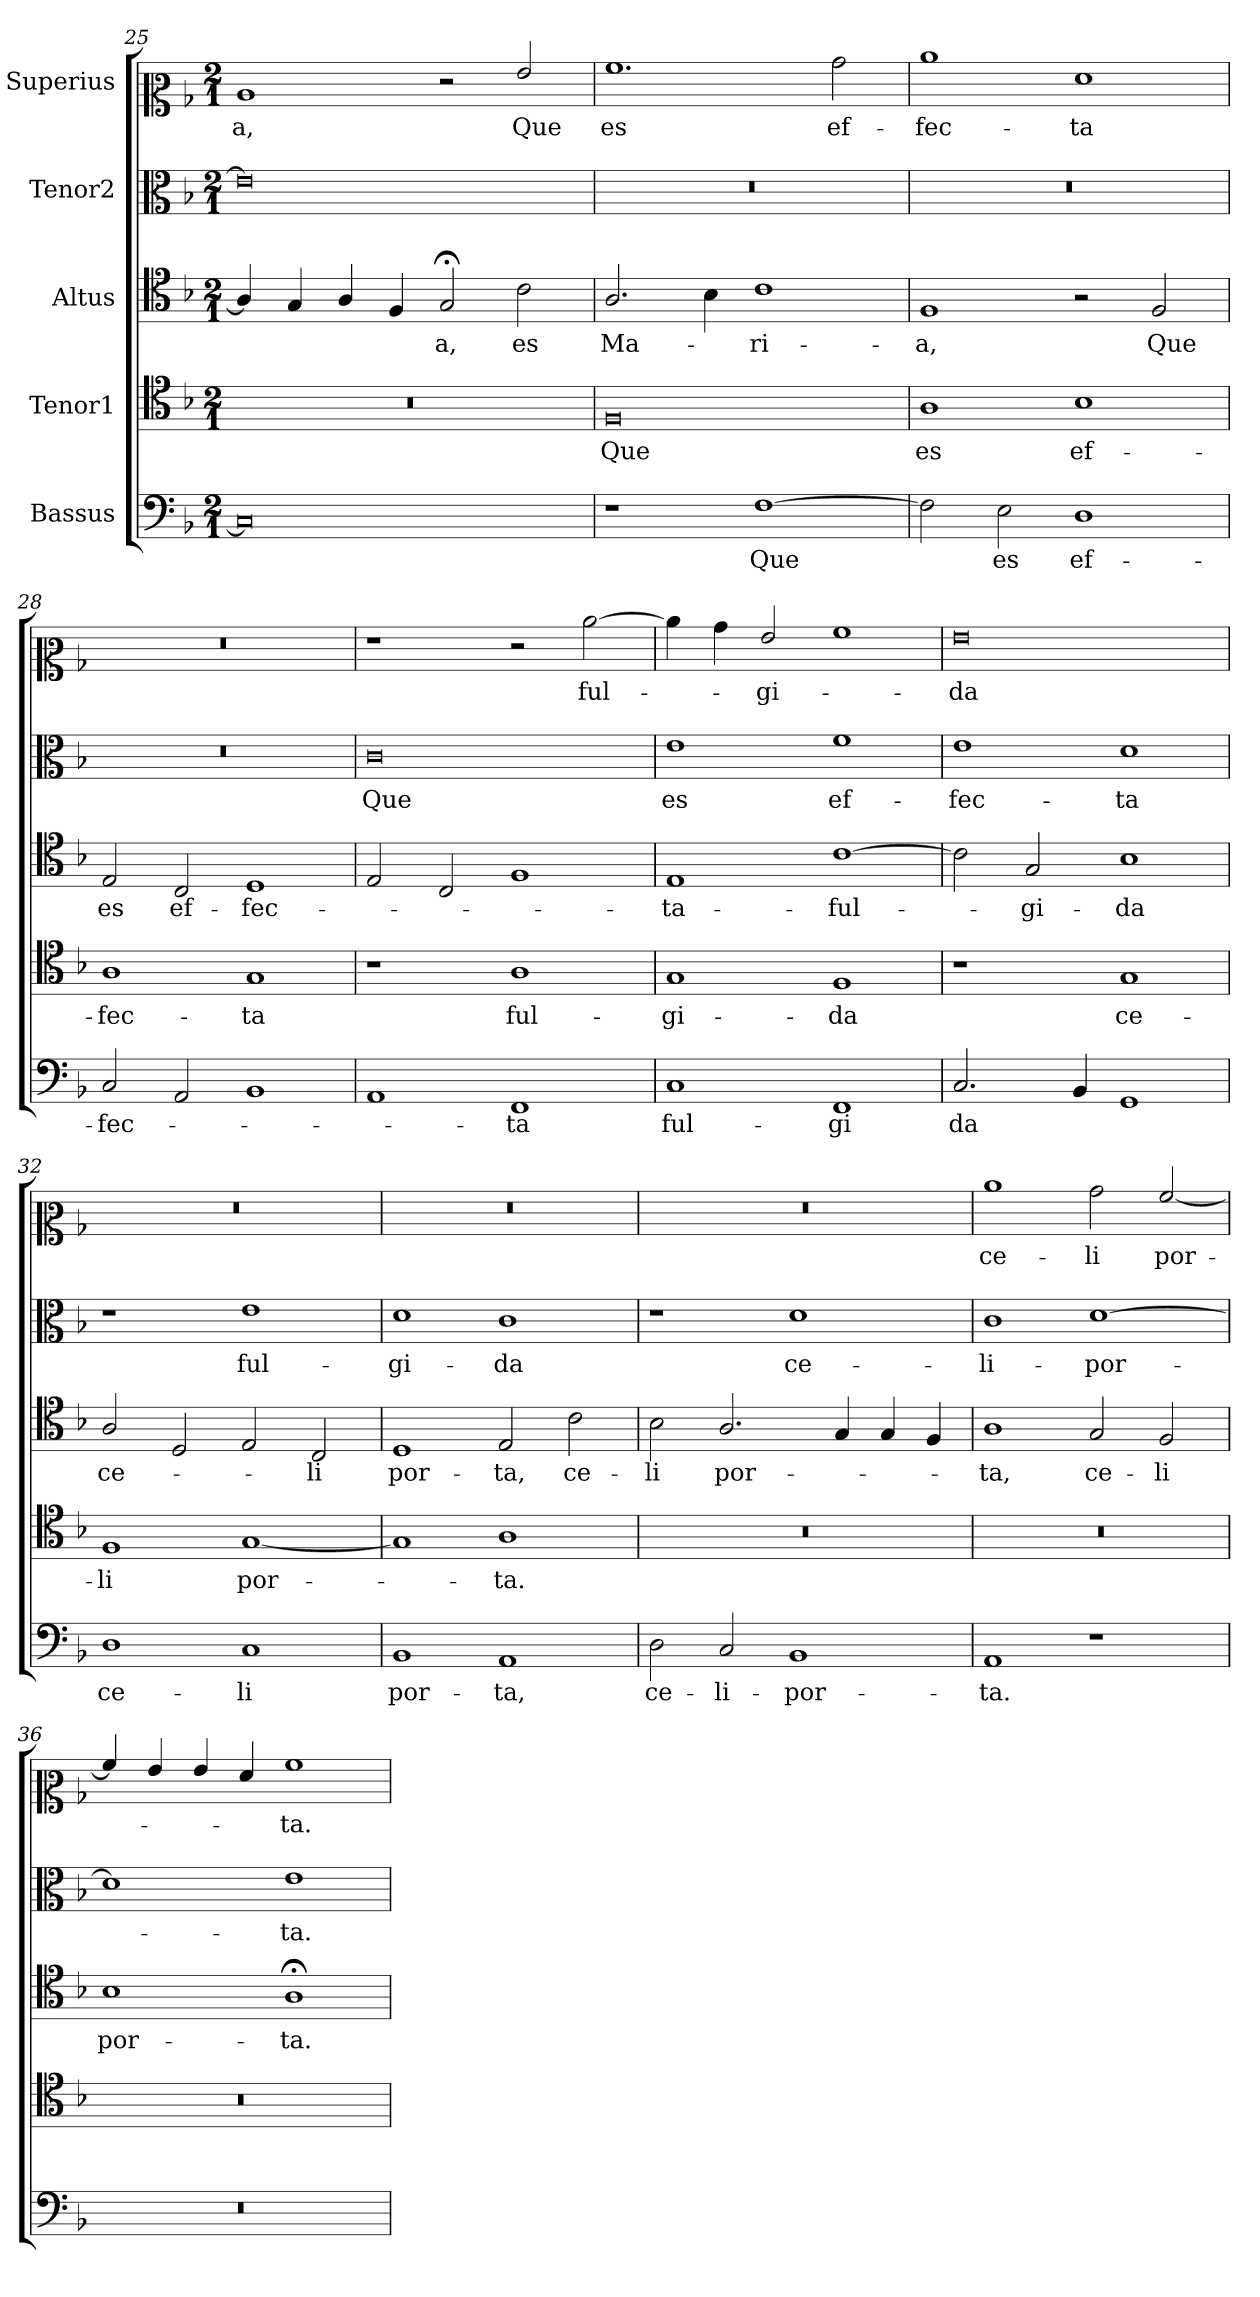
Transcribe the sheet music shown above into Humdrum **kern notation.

**kern	**text	**kern	**text	**kern	**text	**kern	**text	**kern	**text
*part5	*part5	*part4	*part4	*part3	*part3	*part2	*part2	*part1	*part1
*staff5	*staff5	*staff4	*staff4	*staff3	*staff3	*staff2	*staff2	*staff1	*staff1
*I"Bassus	*	*I"Tenor1	*	*I"Altus	*	*I"Tenor2	*	*I"Superius	*
*clefF4	*	*clefC4	*	*clefC4	*	*clefC3	*	*clefC2	*
*k[b-]	*	*k[b-]	*	*k[b-]	*	*k[b-]	*	*k[b-]	*
*M2/1	*	*M2/1	*	*M2/1	*	*M2/1	*	*M2/1	*
=25	=25	=25	=25	=25	=25	=25	=25	=25	=25
!	!	!LO:N:vis=1	!	!	!	!	!	!	!
0C]	.	0r	.	4A/]	.	0e]	.	1c	-a,
.	.	.	.	4G/	.	.	.	.	.
.	.	.	.	4A/	.	.	.	.	.
.	.	.	.	4F/	.	.	.	.	.
.	.	.	.	2G;</	-a,	.	.	2r	.
.	.	.	.	2c\	es	.	.	2g/	Que
=26	=26	=26	=26	=26	=26	=26	=26	=26	=26
!	!	!	!	!	!	!LO:N:vis=1	!	!	!
1r	.	0F	Que	2.A/	Ma-	0r	.	1.a	es
.	.	.	.	4B-\	.	.	.	.	.
[1F	Que	.	.	1c	-ri-	.	.	.	.
.	.	.	.	.	.	.	.	2b-\	ef-
=27	=27	=27	=27	=27	=27	=27	=27	=27	=27
!	!	!	!	!	!	!LO:N:vis=1	!	!	!
2F\]	.	1A	es	1F	-a,	0r	.	1cc	-fec-
2E\	es	.	.	.	.	.	.	.	.
1D	ef-	1B-	ef-	2r	.	.	.	1f	-ta
.	.	.	.	2F/	Que	.	.	.	.
=28	=28	=28	=28	=28	=28	=28	=28	=28	=28
!	!	!	!	!	!	!LO:N:vis=1	!	!LO:N:vis=1	!
2C/	-fec-	1A	-fec-	2E/	es	0r	.	0r	.
2AA/	.	.	.	2C/	ef-	.	.	.	.
1BB-	.	1G	-ta	1D	-fec-	.	.	.	.
=29	=29	=29	=29	=29	=29	=29	=29	=29	=29
1AA	.	1r	.	2E/	.	0c	Que	1r	.
.	.	.	.	2C/	.	.	.	.	.
1FF	-ta	1A	ful-	1F	.	.	.	2r	.
.	.	.	.	.	.	.	.	[2cc\	ful-
=30	=30	=30	=30	=30	=30	=30	=30	=30	=30
1C	ful-	1G	-gi-	1E	-ta-	1e	es	4cc\]	.
.	.	.	.	.	.	.	.	4b-\	.
.	.	.	.	.	.	.	.	2g/	-gi-
1FF	-gi	1F	-da	[1c	-ful-	1f	ef-	1a	.
=31	=31	=31	=31	=31	=31	=31	=31	=31	=31
2.C/	da	1r	.	2c\]	.	1e	-fec-	0g	-da
.	.	.	.	2G/	-gi-	.	.	.	.
4BB-/	.	.	.	.	.	.	.	.	.
1GG	.	1G	ce-	1B-	-da	1d	-ta	.	.
!!LO:LB:g=z
=32	=32	=32	=32	=32	=32	=32	=32	=32	=32
!	!	!	!	!	!	!	!	!LO:N:vis=1	!
1D	ce-	1F	-li	2A/	ce-	1r	.	0r	.
.	.	.	.	2D/	.	.	.	.	.
1C	-li	[1G	por-	2E/	.	1e	ful-	.	.
.	.	.	.	2C/	-li	.	.	.	.
=33	=33	=33	=33	=33	=33	=33	=33	=33	=33
!	!	!	!	!	!	!	!	!LO:N:vis=1	!
1BB-	por-	1G]	.	1D	por-	1d	-gi-	0r	.
1AA	-ta,	1A	-ta.	2E/	-ta,	1c	-da	.	.
.	.	.	.	2c\	ce-	.	.	.	.
=34	=34	=34	=34	=34	=34	=34	=34	=34	=34
!	!	!LO:N:vis=1	!	!	!	!	!	!LO:N:vis=1	!
2D\	ce-	0r	.	2B-\	-li	1r	.	0r	.
2C/	-li-	.	.	2.A/	por-	.	.	.	.
1BB-	-por-	.	.	.	.	1d	ce-	.	.
.	.	.	.	4G/	.	.	.	.	.
.	.	.	.	4G/	.	.	.	.	.
.	.	.	.	4F/	.	.	.	.	.
=35	=35	=35	=35	=35	=35	=35	=35	=35	=35
!	!	!LO:N:vis=1	!	!	!	!	!	!	!
1AA	-ta.	0r	.	1A	-ta,	1c	-li-	1cc	ce-
1r	.	.	.	2G/	ce-	[1d	-por-	2b-\	-li
.	.	.	.	2F/	-li	.	.	[2a/	por-
=36	=36	=36	=36	=36	=36	=36	=36	=36	=36
!LO:N:vis=1	!	!LO:N:vis=1	!	!	!	!	!	!	!
0r	.	0r	.	1B-	por-	1d]	.	4a/]	.
.	.	.	.	.	.	.	.	4g/	.
.	.	.	.	.	.	.	.	4g/	.
.	.	.	.	.	.	.	.	4f/	.
.	.	.	.	1A;<	-ta.	1e	-ta.	1a	-ta.
=	=	=	=	=	=	=	=	=	=
*-	*-	*-	*-	*-	*-	*-	*-	*-	*-
